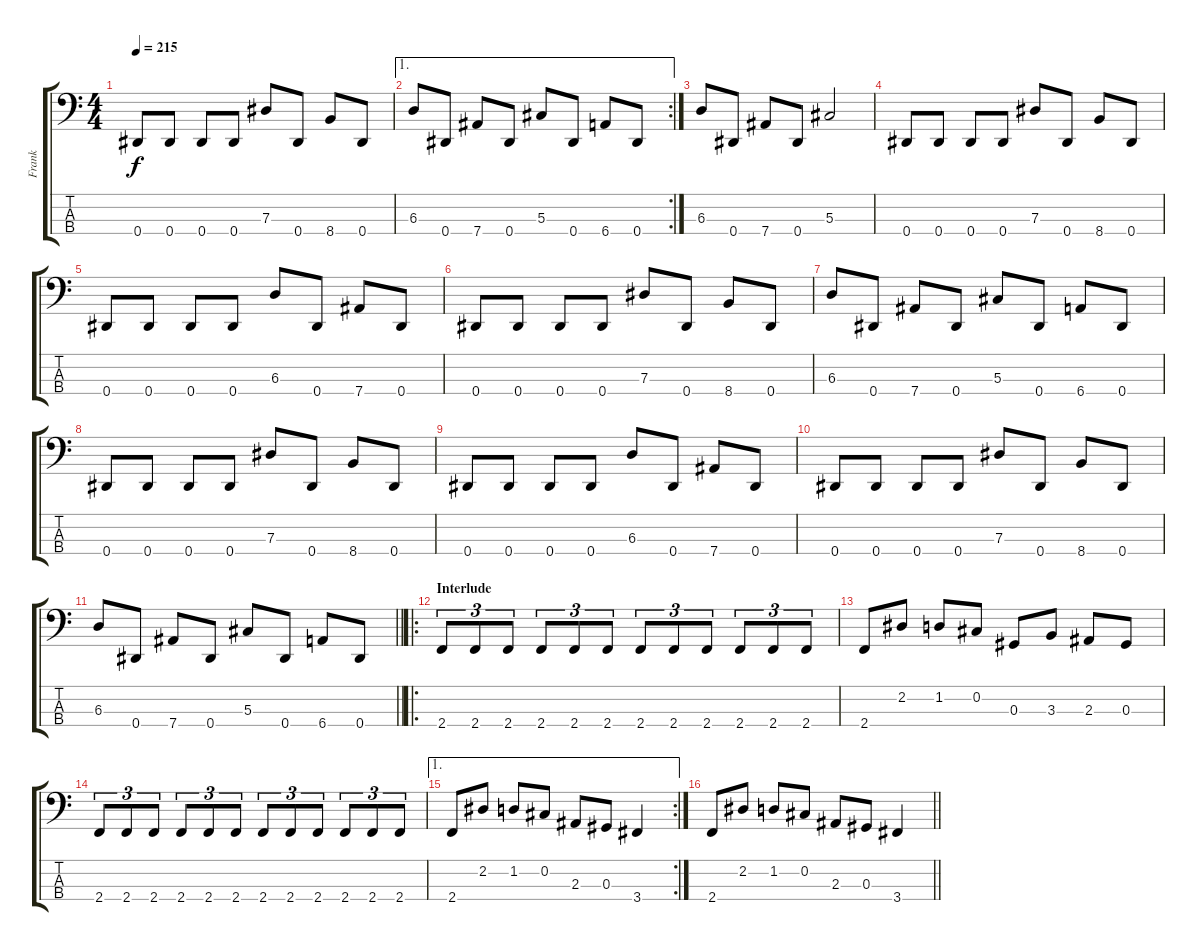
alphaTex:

\track ("Frank" "Frank") {instrument electricbasspick}
\staff {score tabs}
\tuning (Gb2 Db2 Ab1 Eb1) {hide}
\ts (4 4)
\tempo 215
\clef f4
\ks c
0.4.8{dy f} 0.4.8 0.4.8 0.4.8 7.3.8 0.4.8 8.4.8 0.4.8 |
\ae 1
\rc 2
6.3.8 0.4.8 7.4.8 0.4.8 5.3.8 0.4.8 6.4.8 0.4.8 |
6.3.8 0.4.8 7.4.8 0.4.8 5.3.2 |
0.4.8 0.4.8 0.4.8 0.4.8 7.3.8 0.4.8 8.4.8 0.4.8 |
0.4.8 0.4.8 0.4.8 0.4.8 6.3.8 0.4.8 7.4.8 0.4.8 |
0.4.8 0.4.8 0.4.8 0.4.8 7.3.8 0.4.8 8.4.8 0.4.8 |
6.3.8 0.4.8 7.4.8 0.4.8 5.3.8 0.4.8 6.4.8 0.4.8 |
0.4.8 0.4.8 0.4.8 0.4.8 7.3.8 0.4.8 8.4.8 0.4.8 |
0.4.8 0.4.8 0.4.8 0.4.8 6.3.8 0.4.8 7.4.8 0.4.8 |
0.4.8 0.4.8 0.4.8 0.4.8 7.3.8 0.4.8 8.4.8 0.4.8 |
\barLineRight lightlight
6.3.8 0.4.8 7.4.8 0.4.8 5.3.8 0.4.8 6.4.8 0.4.8 |
\ro
\section ("" "Interlude")
2.4.8{tu (3 2)} 2.4.8{tu (3 2)} 2.4.8{tu (3 2)} 2.4.8{tu (3 2)} 2.4.8{tu (3 2)} 2.4.8{tu (3 2)} 2.4.8{tu (3 2)} 2.4.8{tu (3 2)} 2.4.8{tu (3 2)} 2.4.8{tu (3 2)} 2.4.8{tu (3 2)} 2.4.8{tu (3 2)} |
2.4.8 2.2.8 1.2.8 0.2.8 0.3.8 3.3.8 2.3.8 0.3.8 |
2.4.8{tu (3 2)} 2.4.8{tu (3 2)} 2.4.8{tu (3 2)} 2.4.8{tu (3 2)} 2.4.8{tu (3 2)} 2.4.8{tu (3 2)} 2.4.8{tu (3 2)} 2.4.8{tu (3 2)} 2.4.8{tu (3 2)} 2.4.8{tu (3 2)} 2.4.8{tu (3 2)} 2.4.8{tu (3 2)} |
\ae 1
\rc 2
2.4.8 2.2.8 1.2.8 0.2.8 2.3.8 0.3.8 3.4.4 |
\barLineRight lightlight
2.4.8 2.2.8 1.2.8 0.2.8 2.3.8 0.3.8 3.4.4
